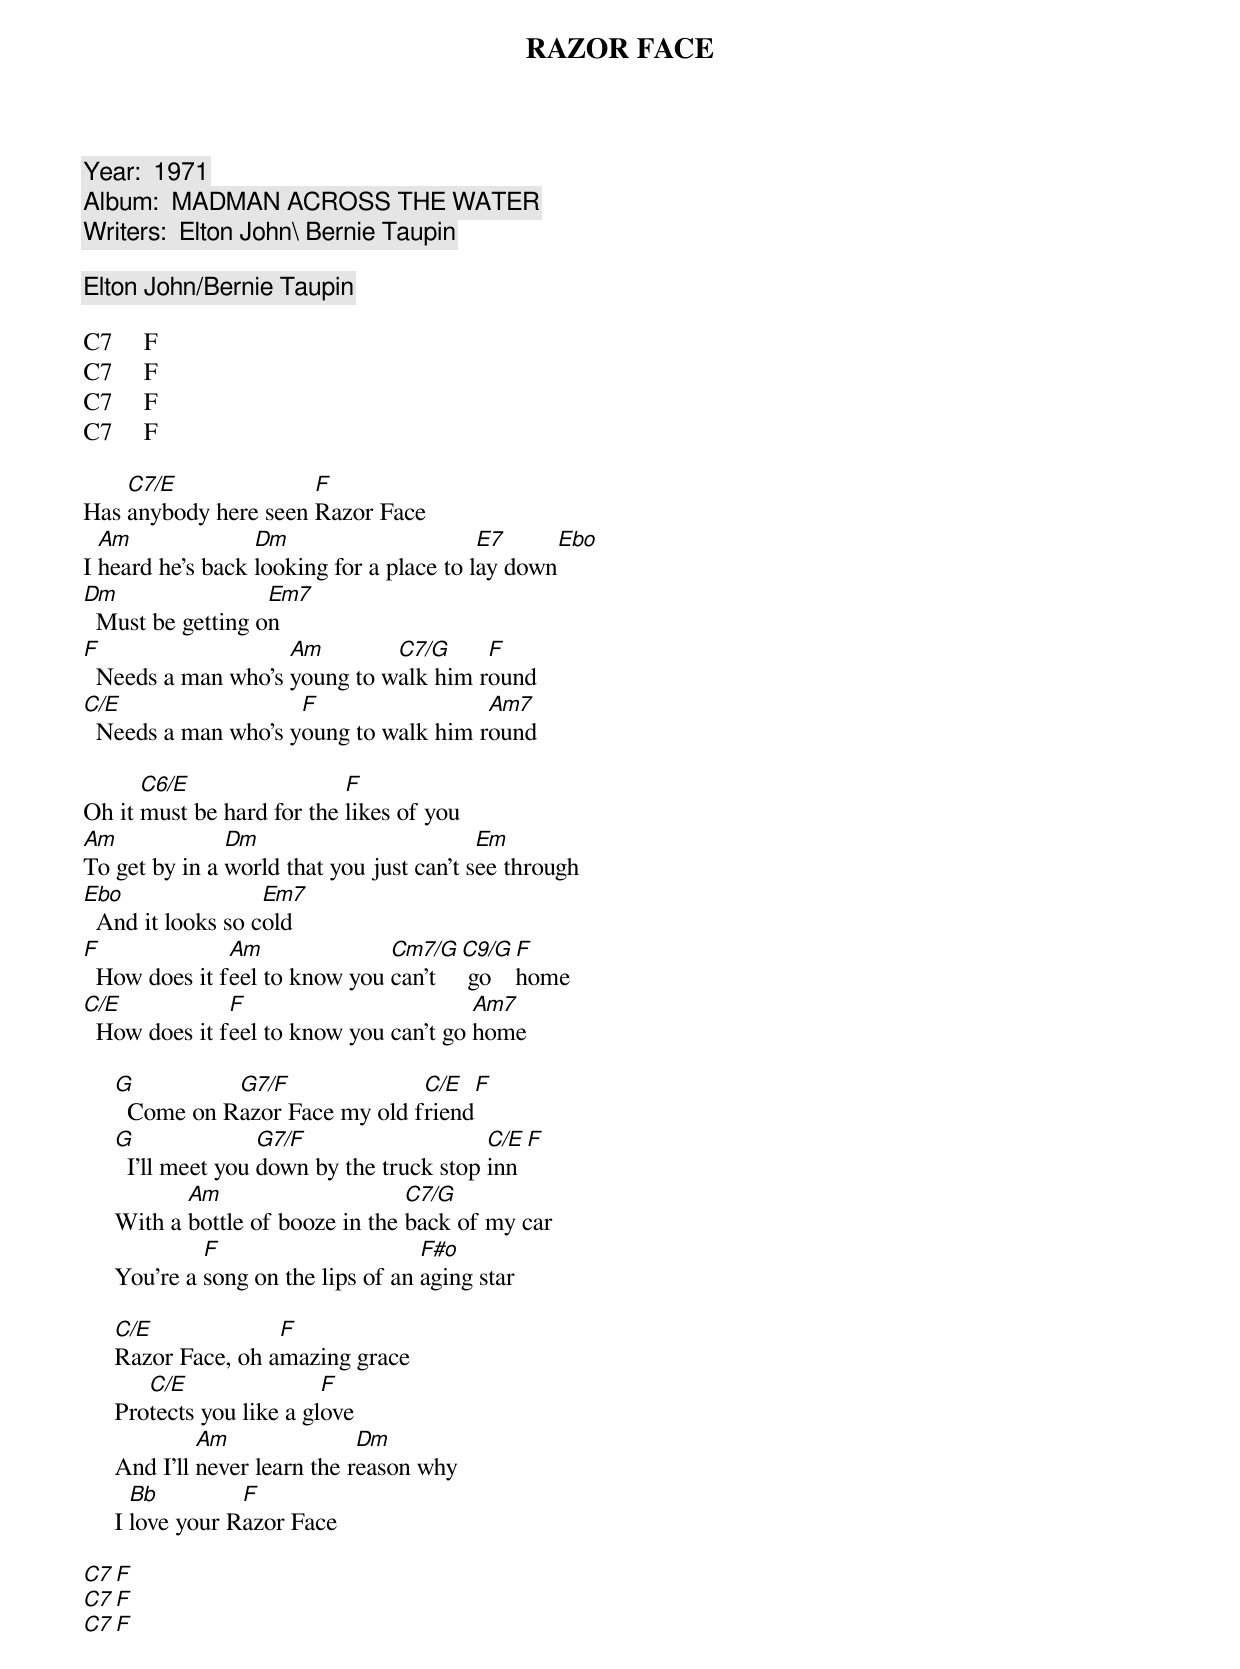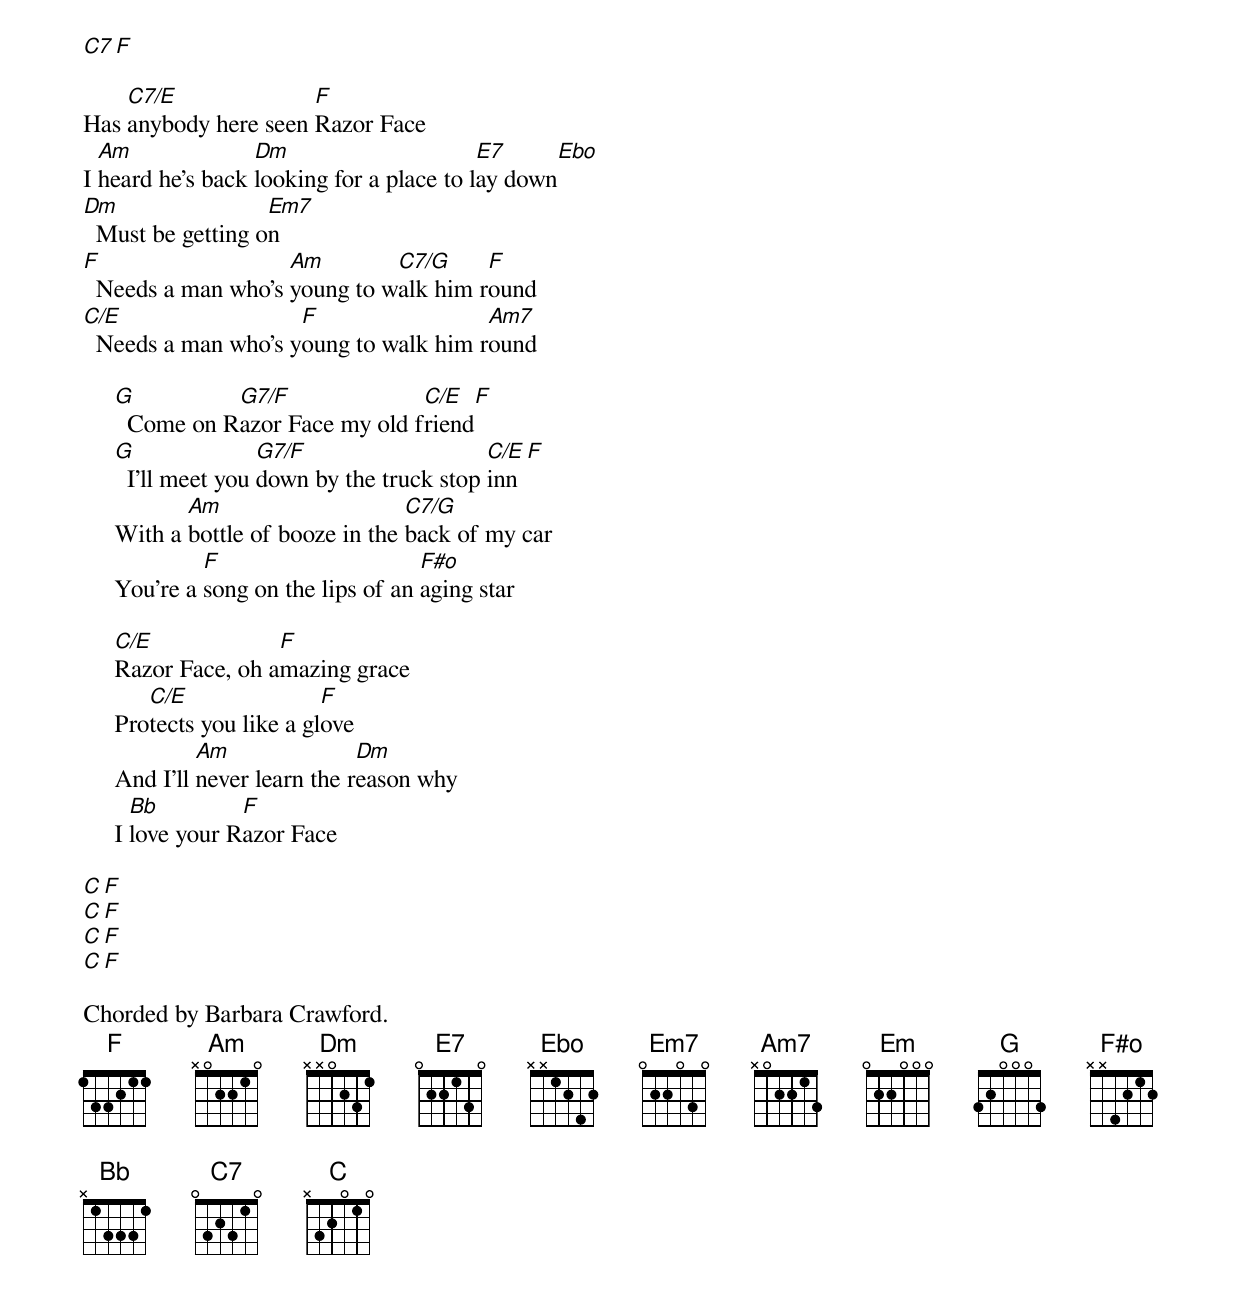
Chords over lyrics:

RAZOR FACE

Year:  1971
Album:  MADMAN ACROSS THE WATER
Writers:  Elton John\ Bernie Taupin

Elton John/Bernie Taupin

C7     F
C7     F
C7     F
C7     F

    C7/E              F
Has anybody here seen Razor Face
  Am              Dm                      E7      Ebo
I heard he's back looking for a place to lay down
Dm                 Em7
  Must be getting on
F                   Am        C7/G     F
  Needs a man who's young to walk him round
C/E                  F                 Am7
  Needs a man who's young to walk him round

      C6/E                 F
Oh it must be hard for the likes of you
Am             Dm                         Em
To get by in a world that you just can't see through
Ebo                Em7
  And it looks so cold
F              Am              Cm7/G  C9/G  F
  How does it feel to know you can't   go   home
C/E            F                        Am7
  How does it feel to know you can't go home

     G          G7/F              C/E    F
       Come on Razor Face my old friend
     G               G7/F                   C/E    F
       I'll meet you down by the truck stop inn
            Am                     C7/G
     With a bottle of booze in the back of my car
              F                      F#o
     You're a song on the lips of an aging star

     C/E             F
     Razor Face, oh amazing grace
        C/E                F
     Protects you like a glove
              Am               Dm
     And I'll never learn the reason why
       Bb         F
     I love your Razor Face

C7     F
C7     F
C7     F
C7     F

    C7/E              F
Has anybody here seen Razor Face
  Am              Dm                      E7      Ebo
I heard he's back looking for a place to lay down
Dm                 Em7
  Must be getting on
F                   Am        C7/G     F
  Needs a man who's young to walk him round
C/E                  F                 Am7
  Needs a man who's young to walk him round

     G          G7/F              C/E    F
       Come on Razor Face my old friend
     G               G7/F                   C/E    F
       I'll meet you down by the truck stop inn
            Am                     C7/G
     With a bottle of booze in the back of my car
              F                      F#o
     You're a song on the lips of an aging star

     C/E             F
     Razor Face, oh amazing grace
        C/E                F
     Protects you like a glove
              Am               Dm
     And I'll never learn the reason why
       Bb         F
     I love your Razor Face

C     F
C     F
C     F
C     F

Chorded by Barbara Crawford.
